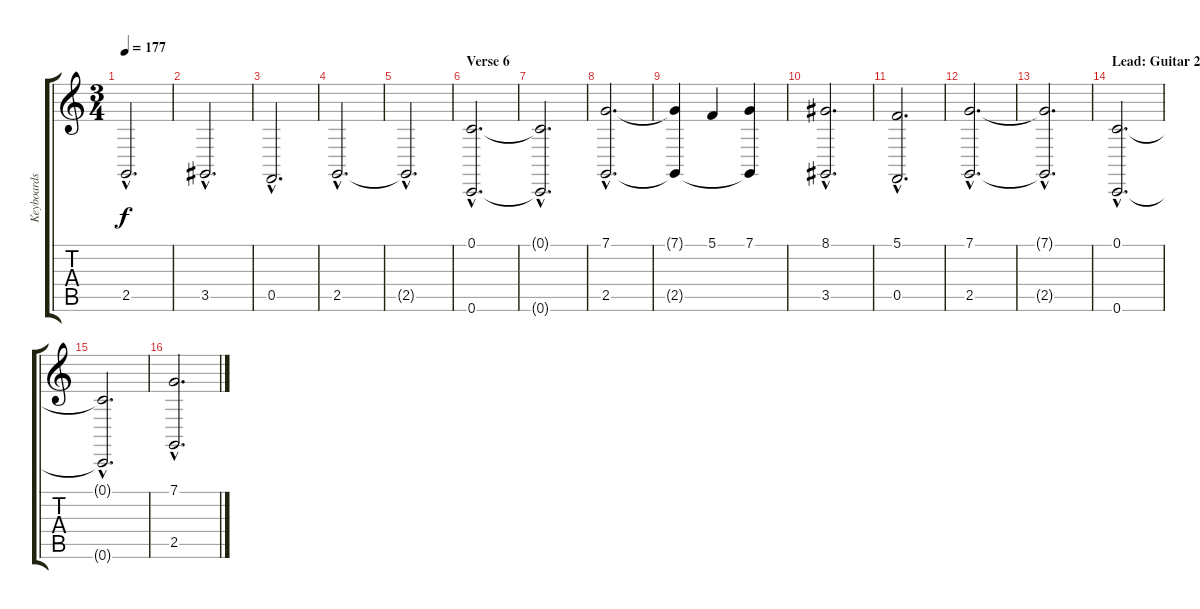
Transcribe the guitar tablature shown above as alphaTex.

\track ("Keyboards" "Keyboards") {instrument tremolostrings}
\staff {score tabs}
\tuning (C4 G3 Eb3 Bb2 F2 C2) {hide}
\ts (3 4)
\tempo 177
\clef g2
\ks c
2.5{hac t}.2{d dy f} |
3.5{hac}.2{d} |
0.5{hac}.2{d} |
2.5{hac}.2{d} |
2.5{hac t}.2{d} |
\section ("" "Verse 6")
(0.1{hac} 0.6{hac}).2{d} |
(0.1{hac t} 0.6{hac t}).2{d} |
(7.1{hac} 2.5{hac}).2{d} |
(7.1{t} 2.5{t}).4 5.1.4 (7.1 2.5{t}).4 |
(8.1{hac} 3.5{hac}).2{d} |
(5.1{hac} 0.5{hac}).2{d} |
(7.1{hac} 2.5{hac}).2{d} |
(7.1{hac t} 2.5{hac t}).2{d} |
\section ("" "Lead: Guitar 2")
(0.1{hac} 0.6{hac}).2{d} |
(0.1{hac t} 0.6{hac t}).2{d} |
(7.1{hac} 2.5{hac}).2{d}
